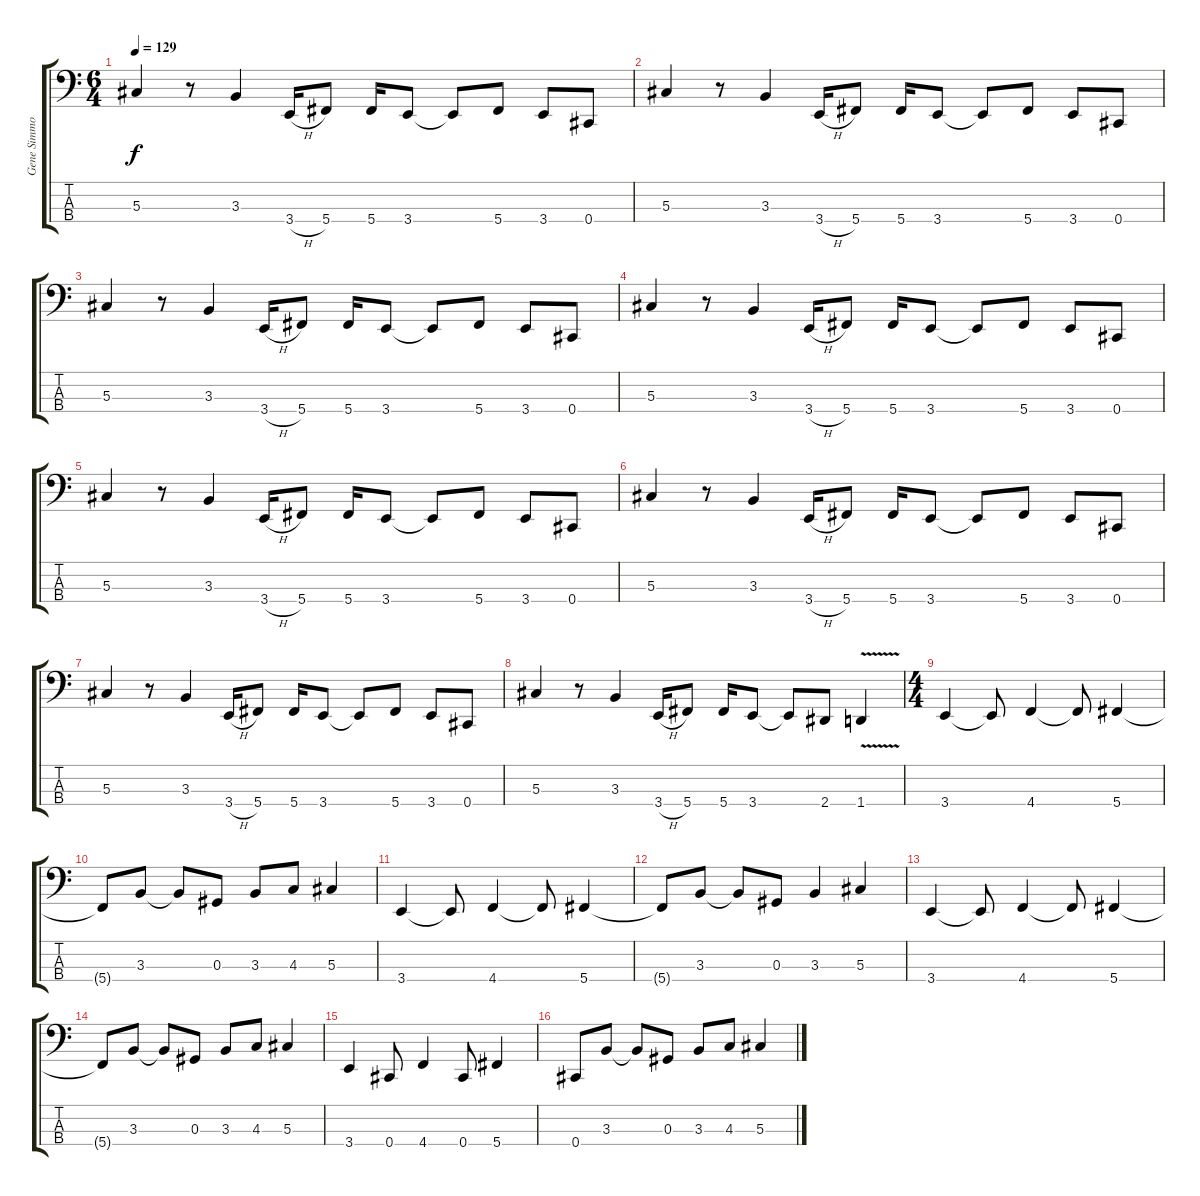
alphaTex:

\track ("Gene Simmons" "Gene Simmo") {instrument electricbasspick}
\staff {score tabs}
\tuning (Gb2 Db2 Ab1 Db1) {hide}
\ts (6 4)
\tempo 129
\clef f4
\ks c
5.3.4{dy f} r.8 3.3.4 3.4{h}.16 5.4.8 5.4.16 3.4.8 3.4{t}.8 5.4.8 3.4.8 0.4.8 |
5.3.4 r.8 3.3.4 3.4{h}.16 5.4.8 5.4.16 3.4.8 3.4{t}.8 5.4.8 3.4.8 0.4.8 |
5.3.4 r.8 3.3.4 3.4{h}.16 5.4.8 5.4.16 3.4.8 3.4{t}.8 5.4.8 3.4.8 0.4.8 |
5.3.4 r.8 3.3.4 3.4{h}.16 5.4.8 5.4.16 3.4.8 3.4{t}.8 5.4.8 3.4.8 0.4.8 |
5.3.4 r.8 3.3.4 3.4{h}.16 5.4.8 5.4.16 3.4.8 3.4{t}.8 5.4.8 3.4.8 0.4.8 |
5.3.4 r.8 3.3.4 3.4{h}.16 5.4.8 5.4.16 3.4.8 3.4{t}.8 5.4.8 3.4.8 0.4.8 |
5.3.4 r.8 3.3.4 3.4{h}.16 5.4.8 5.4.16 3.4.8 3.4{t}.8 5.4.8 3.4.8 0.4.8 |
5.3.4 r.8 3.3.4 3.4{h}.16 5.4.8 5.4.16 3.4.8 3.4{t}.8 2.4.8 1.4{v}.4 |
\ts (4 4)
3.4.4 3.4{t}.8 4.4.4 4.4{t}.8 5.4.4 |
5.4{t}.8 3.3.8 3.3{t}.8 0.3.8 3.3.8 4.3.8 5.3.4 |
3.4.4 3.4{t}.8 4.4.4 4.4{t}.8 5.4.4 |
5.4{t}.8 3.3.8 3.3{t}.8 0.3.8 3.3.4 5.3.4 |
3.4.4 3.4{t}.8 4.4.4 4.4{t}.8 5.4.4 |
5.4{t}.8 3.3.8 3.3{t}.8 0.3.8 3.3.8 4.3.8 5.3.4 |
3.4.4 0.4.8 4.4.4 0.4.8 5.4.4 |
0.4.8 3.3.8 3.3{t}.8 0.3.8 3.3.8 4.3.8 5.3.4
